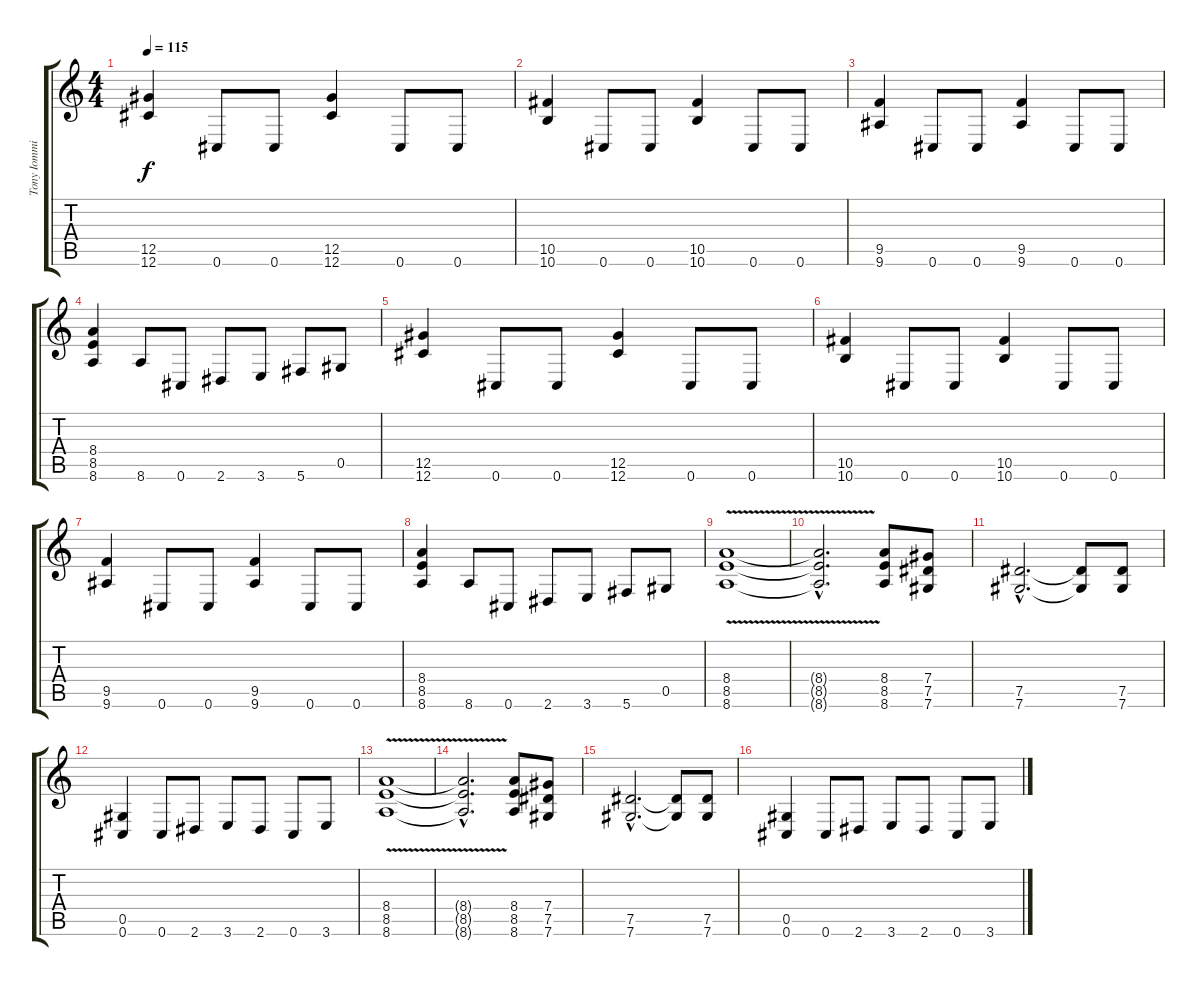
\track ("Tony Iommi" "Tony Iommi") {instrument distortionguitar}
\staff {score tabs}
\tuning (Eb4 Bb3 Gb3 Db3 Ab2 Db2) {hide}
\ts (4 4)
\tempo 115
\clef g2
\ks c
(12.5 12.6).4{dy f} 0.6.8 0.6.8 (12.5 12.6).4 0.6.8 0.6.8 |
(10.5 10.6).4 0.6.8 0.6.8 (10.5 10.6).4 0.6.8 0.6.8 |
(9.5 9.6).4 0.6.8 0.6.8 (9.5 9.6).4 0.6.8 0.6.8 |
(8.4 8.5 8.6).4 8.6.8 0.6.8 2.6.8 3.6.8 5.6.8 0.5.8 |
(12.5 12.6).4 0.6.8 0.6.8 (12.5 12.6).4 0.6.8 0.6.8 |
(10.5 10.6).4 0.6.8 0.6.8 (10.5 10.6).4 0.6.8 0.6.8 |
(9.5 9.6).4 0.6.8 0.6.8 (9.5 9.6).4 0.6.8 0.6.8 |
(8.4 8.5 8.6).4 8.6.8 0.6.8 2.6.8 3.6.8 5.6.8 0.5.8 |
(8.4{v} 8.5{v} 8.6).1 |
(8.4{hac t} 8.5{hac t} 8.6{hac t}).2{d} (8.4 8.5 8.6).8 (7.4 7.5 7.6).8 |
(7.5{hac} 7.6{hac}).2{d} (7.5{t} 7.6{t}).8 (7.5 7.6).8 |
(0.5 0.6).4 0.6.8 2.6.8 3.6.8 2.6.8 0.6.8 3.6.8 |
(8.4{v} 8.5{v} 8.6).1 |
(8.4{hac t} 8.5{hac t} 8.6{hac t}).2{d} (8.4 8.5 8.6).8 (7.4 7.5 7.6).8 |
(7.5{hac} 7.6{hac}).2{d} (7.5{t} 7.6{t}).8 (7.5 7.6).8 |
(0.5 0.6).4 0.6.8 2.6.8 3.6.8 2.6.8 0.6.8 3.6.8
